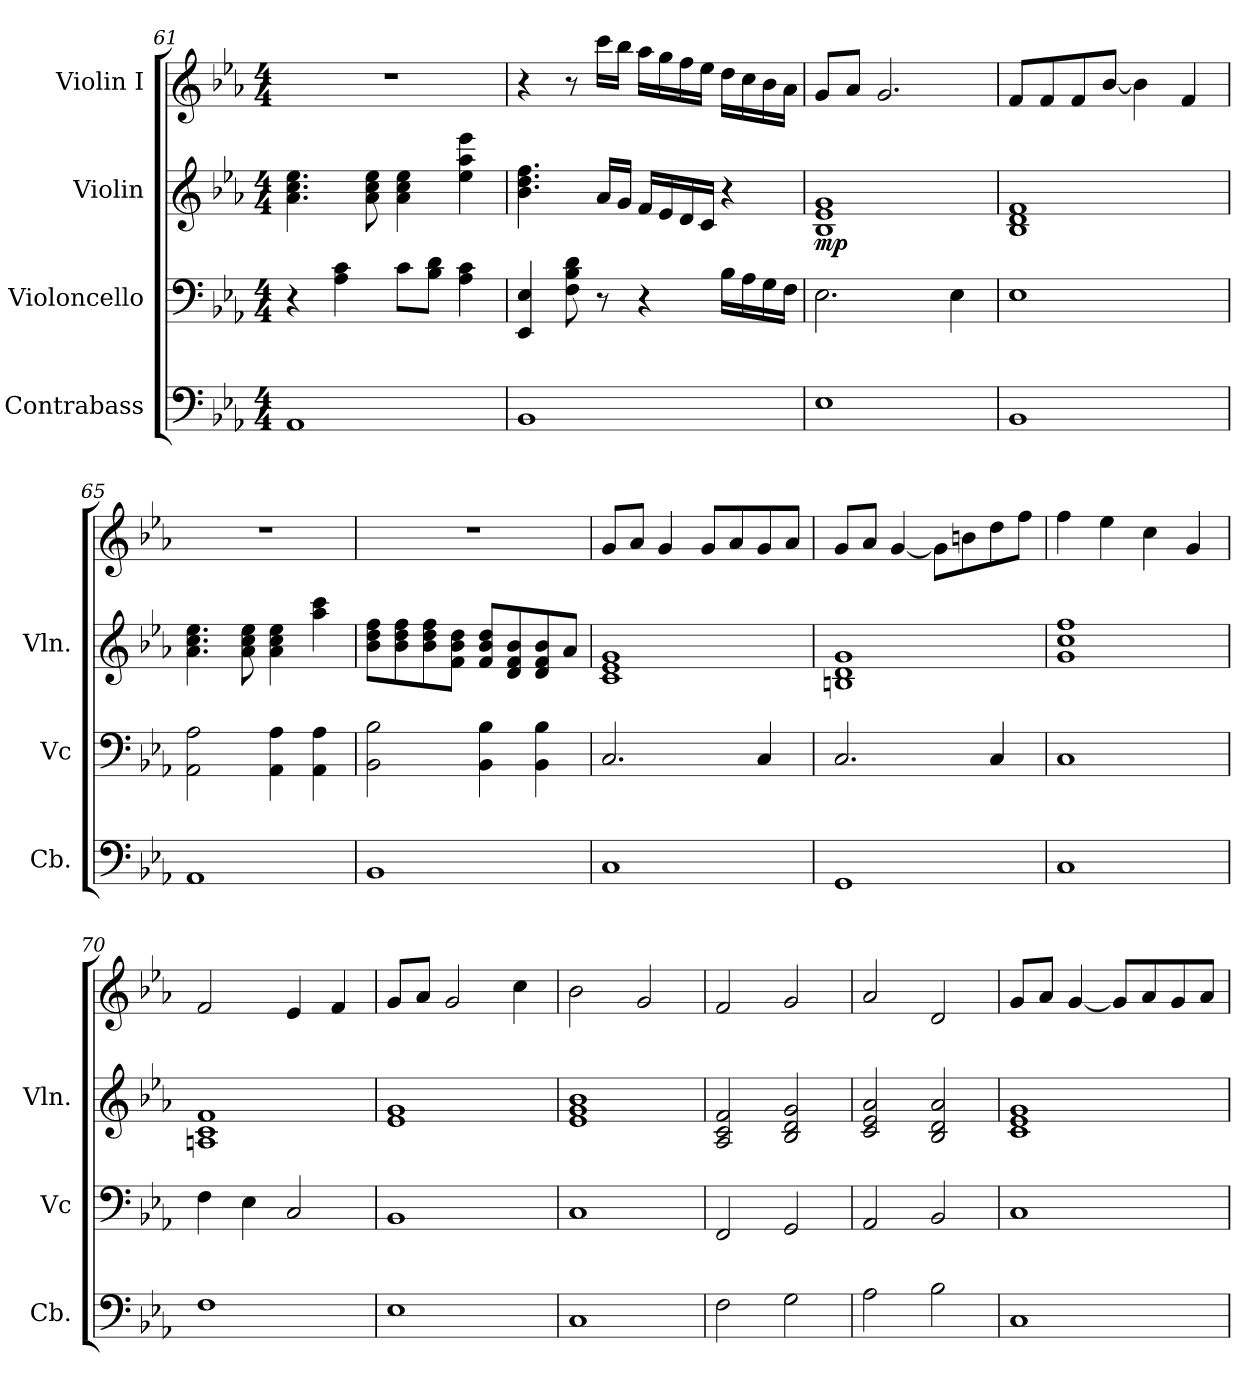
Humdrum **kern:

**kern	**kern	**kern	**dynam	**kern
*part4	*part3	*part2	*part2	*part1
*staff4	*staff3	*staff2	*staff2	*staff1
*I"Contrabass	*I"Violoncello	*I"Violin	*	*I"Violin I
*I'Cb.	*I'Vc	*I'Vln.	*	*
*clefF4	*clefF4	*clefG2	*	*clefG2
*ITrd7c12	*	*	*	*
*k[b-e-a-]	*k[b-e-a-]	*k[b-e-a-]	*	*k[b-e-a-]
*M4/4	*M4/4	*M4/4	*	*M4/4
=61	=61	=61	=61	=61
1AAA-	4r	4.a-\ 4.cc\ 4.ee-\	.	1r
.	4A-\ 4c\	.	.	.
.	.	8a-\ 8cc\ 8ee-\	.	.
.	8c\L	4a-\ 4cc\ 4ee-\	.	.
.	8B-\ 8d\J	.	.	.
.	4A-\ 4c\	4ee-\ 4aa-\ 4eee-\	.	.
!!LO:PB:g=z
=62	=62	=62	=62	=62
1BBB-	4EE-/ 4E-/	4.b-\ 4.dd\ 4.ff\	.	4r
.	8F\ 8B-\ 8d\	.	.	8r
.	8r	16a-/LL	.	16ccc\LL
.	.	16g/JJ	.	16bb-\JJ
.	4r	16f/LL	.	16aa-\LL
.	.	16e-/	.	16gg\
.	.	16d/	.	16ff\
.	.	16c/JJ	.	16ee-\JJ
.	16B-\LL	4r	.	16dd\LL
.	16A-\	.	.	16cc\
.	16G\	.	.	16b-\
.	16F\JJ	.	.	16a-\JJ
=63	=63	=63	=63	=63
!	!	!	!LO:DY:b	!
1EE-	2.E-\	1B- 1e- 1g	mp	8g/L
.	.	.	.	8a-/J
.	.	.	.	2.g/
.	4E-\	.	.	.
=64	=64	=64	=64	=64
1BBB-	1E-	1B- 1d 1f	.	8f/L
.	.	.	.	8f/
.	.	.	.	8f/
.	.	.	.	[8b-/J
.	.	.	.	4b-\]
.	.	.	.	4f/
=65	=65	=65	=65	=65
1AAA-	2AA-\ 2A-\	4.a-\ 4.cc\ 4.ee-\	.	1r
.	.	8a-\ 8cc\ 8ee-\	.	.
.	4AA-\ 4A-\	4a-\ 4cc\ 4ee-\	.	.
.	4AA-\ 4A-\	4aa-\ 4ccc\	.	.
=66	=66	=66	=66	=66
1BBB-	2BB-\ 2B-\	8b-\ 8dd\ 8ff\L	.	1r
.	.	8b-\ 8dd\ 8ff\	.	.
.	.	8b-\ 8dd\ 8ff\	.	.
.	.	8f\ 8b-\ 8dd\J	.	.
.	4BB-\ 4B-\	8f/ 8b-/ 8dd/L	.	.
.	.	8d/ 8f/ 8b-/	.	.
.	4BB-\ 4B-\	8d/ 8f/ 8b-/	.	.
.	.	8a-/J	.	.
!!LO:LB:g=z
=67	=67	=67	=67	=67
1CC	2.C/	1c 1e- 1g	.	8g/L
.	.	.	.	8a-/J
.	.	.	.	4g/
.	.	.	.	8g/L
.	.	.	.	8a-/
.	4C/	.	.	8g/
.	.	.	.	8a-/J
=68	=68	=68	=68	=68
1GGG	2.C/	1Bn 1d 1g	.	8g/L
.	.	.	.	8a-/J
.	.	.	.	[4g/
.	.	.	.	8g\L]
.	.	.	.	8bn\
.	4C/	.	.	8dd\
.	.	.	.	8ff\J
=69	=69	=69	=69	=69
1CC	1C	1g 1cc 1ff	.	4ff\
.	.	.	.	4ee-\
.	.	.	.	4cc\
.	.	.	.	4g/
=70	=70	=70	=70	=70
1FF	4F\	1An 1c 1f	.	2f/
.	4E-\	.	.	.
.	2C/	.	.	4e-/
.	.	.	.	4f/
=71	=71	=71	=71	=71
1EE-	1BB-	1e- 1g	.	8g/L
.	.	.	.	8a-/J
.	.	.	.	2g/
.	.	.	.	4cc\
=72	=72	=72	=72	=72
1CC	1C	1e- 1g 1b-	.	2b-\
.	.	.	.	2g/
=73	=73	=73	=73	=73
2FF\	2FF/	2A-/ 2c/ 2f/	.	2f/
2GG\	2GG/	2B-/ 2d/ 2g/	.	2g/
=74	=74	=74	=74	=74
2AA-\	2AA-/	2c/ 2e-/ 2a-/	.	2a-/
2BB-\	2BB-/	2B-/ 2d/ 2a-/	.	2d/
!!LO:LB:g=z
=75	=75	=75	=75	=75
1CC	1C	1c 1e- 1g	.	8g/L
.	.	.	.	8a-/J
.	.	.	.	[4g/
.	.	.	.	8g/L]
.	.	.	.	8a-/
.	.	.	.	8g/
.	.	.	.	8a-/J
=	=	=	=	=
*-	*-	*-	*-	*-
